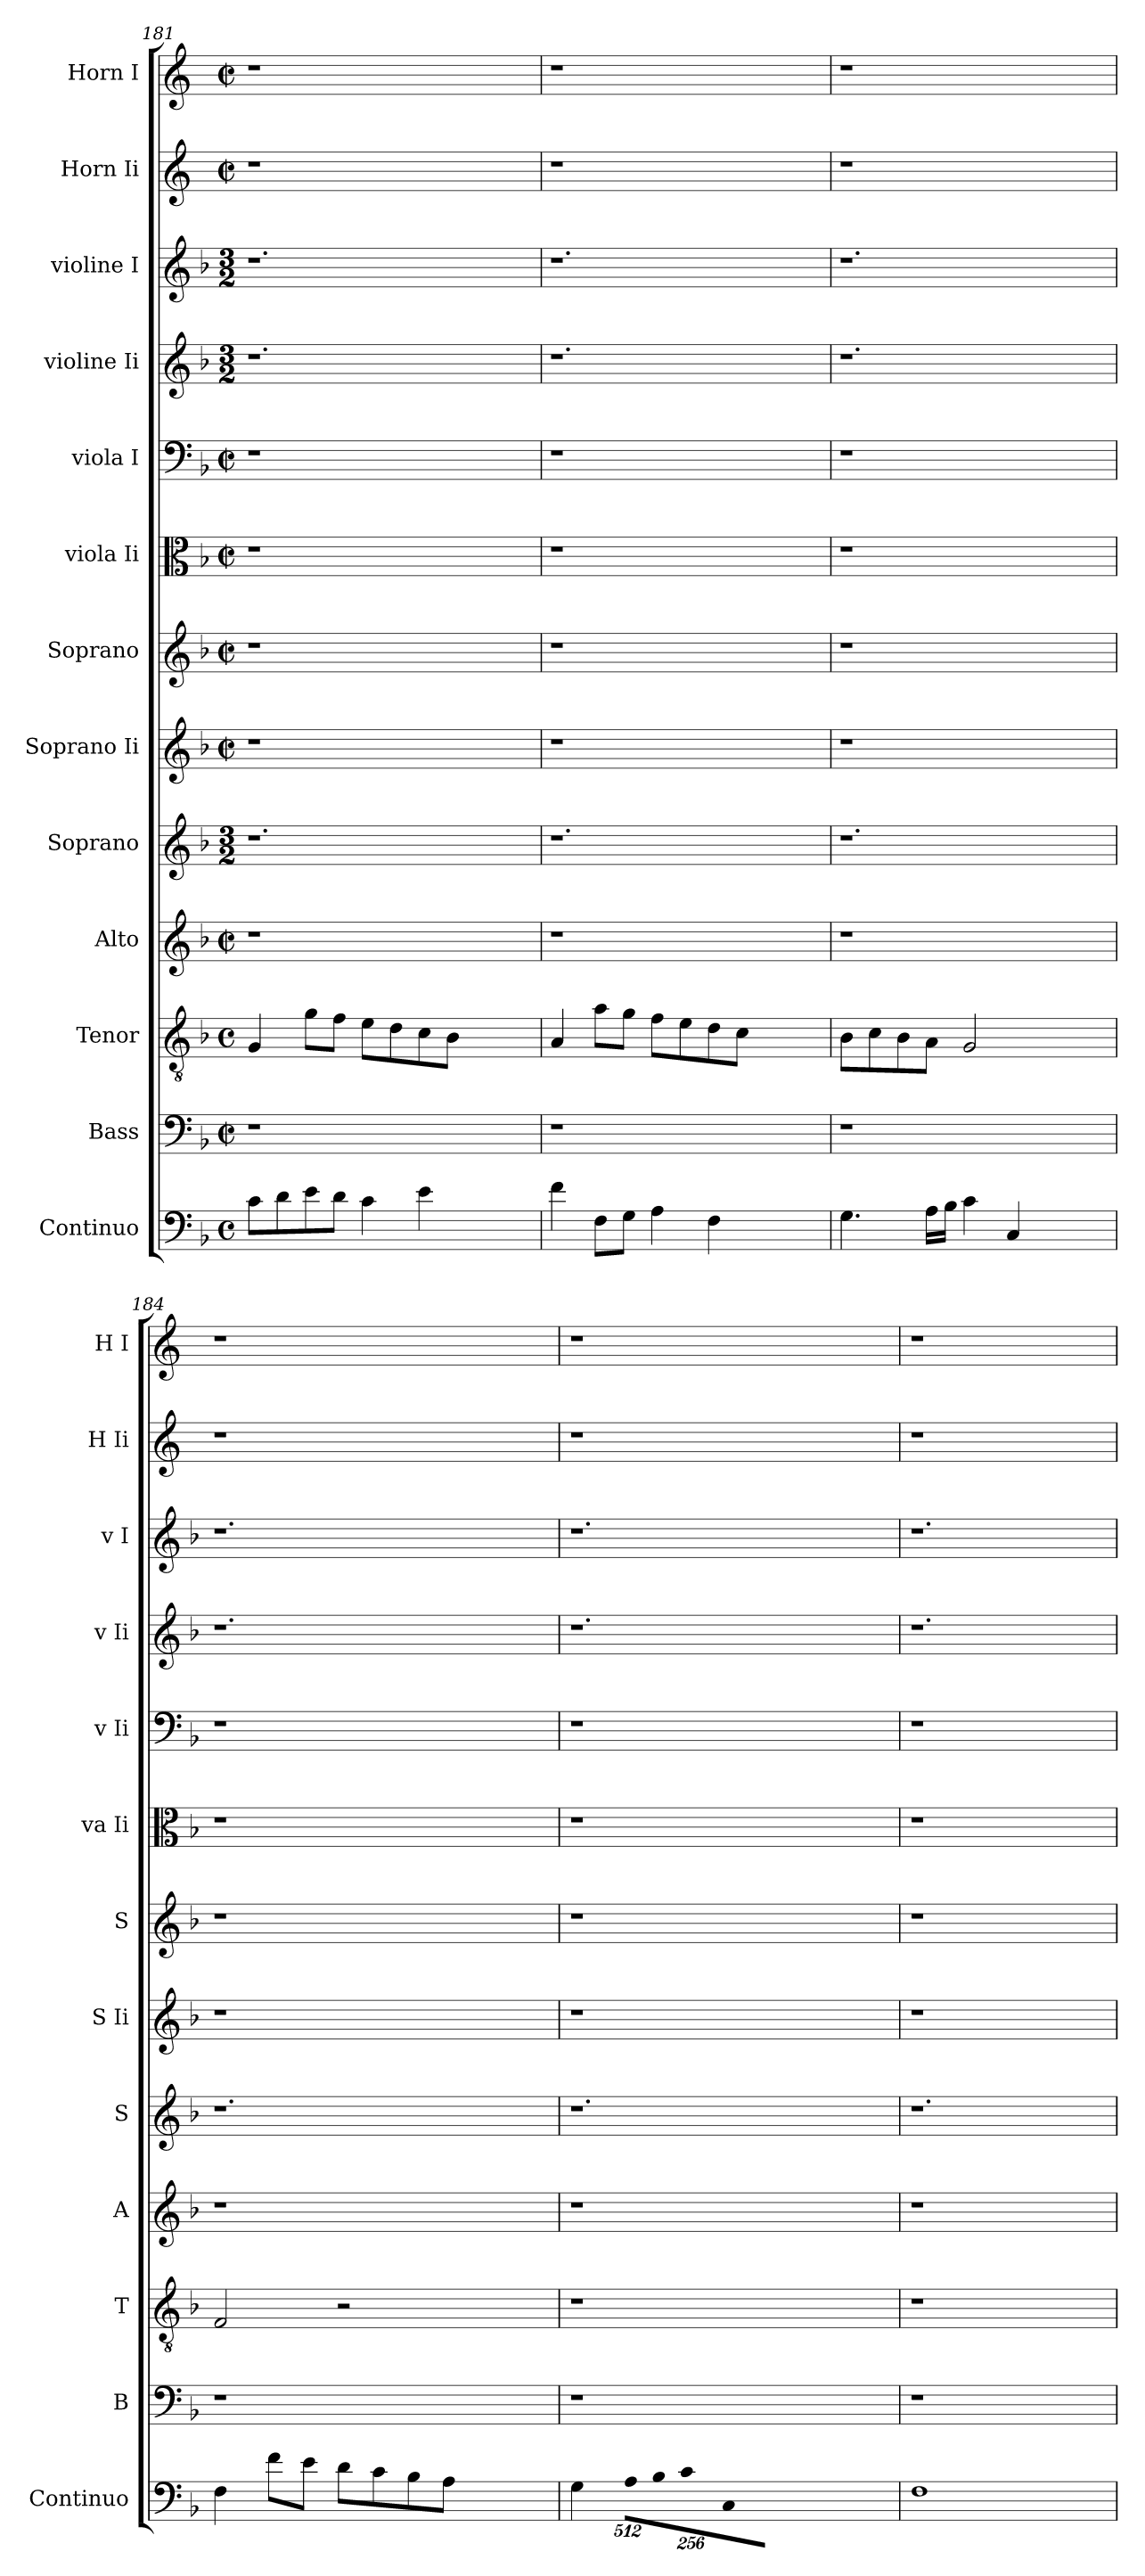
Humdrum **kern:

**kern	**kern	**kern	**kern	**kern	**kern	**kern	**kern	**kern	**kern	**kern	**kern	**kern
*part13	*part12	*part11	*part10	*part9	*part8	*part7	*part6	*part5	*part4	*part3	*part2	*part1
*staff13	*staff12	*staff11	*staff10	*staff9	*staff8	*staff7	*staff6	*staff5	*staff4	*staff3	*staff2	*staff1
*I"Continuo	*I"Bass	*I"Tenor	*I"Alto	*I"Soprano	*I"Soprano Ii	*I"Soprano	*I"viola Ii	*I"viola I	*I"violine Ii	*I"violine I	*I"Horn Ii	*I"Horn I
*I'Continuo	*I'B	*I'T	*I'A	*I'S	*I'S Ii	*I'S	*I'va Ii	*I'v Ii	*I'v Ii	*I'v I	*I'H Ii	*I'H I
!!LO:LB:g=z
*clefF4	*clefF4	*clefGv2	*clefG2	*clefG2	*clefG2	*clefG2	*clefC3	*clefF4	*clefG2	*clefG2	*clefG2	*clefG2
*	*	*	*	*	*	*	*	*	*	*	*ITrd-3c-5	*ITrd-3c-5
*k[b-]	*k[b-]	*k[b-]	*k[b-]	*k[b-]	*k[b-]	*k[b-]	*k[b-]	*k[b-]	*k[b-]	*k[b-]	*k[b-]	*k[b-]
*F:	*F:	*F:	*F:	*F:	*F:	*F:	*F:	*F:	*F:	*F:	*F:	*F:
*M4/4	*M2/2	*M4/4	*M2/2	*M3/2	*M2/2	*M2/2	*M2/2	*M2/2	*M3/2	*M3/2	*M2/2	*M2/2
*met(c)	*met(c|)	*met(c)	*met(c|)	*	*met(c|)	*met(c|)	*met(c|)	*met(c|)	*	*	*met(c|)	*met(c|)
=181	=181	=181	=181	=181	=181	=181	=181	=181	=181	=181	=181	=181
8c\L	1r	4G/	1r	1.r	1r	1r	1r	1r	1.r	1.r	1r	1r
8d\	.	.	.	.	.	.	.	.	.	.	.	.
8e>\	.	8g\L	.	.	.	.	.	.	.	.	.	.
8d\J	.	8f\J	.	.	.	.	.	.	.	.	.	.
4c\	.	8e\L	.	.	.	.	.	.	.	.	.	.
.	.	8d\	.	.	.	.	.	.	.	.	.	.
4e>\	.	8c\	.	.	.	.	.	.	.	.	.	.
.	.	8B-\J	.	.	.	.	.	.	.	.	.	.
2ryy	2ryy	2ryy	2ryy	.	2ryy	2ryy	2ryy	2ryy	.	.	2ryy	2ryy
=182	=182	=182	=182	=182	=182	=182	=182	=182	=182	=182	=182	=182
4f\	1r	4A/	1r	1.r	1r	1r	1r	1r	1.r	1.r	1r	1r
8F\L	.	8a\L	.	.	.	.	.	.	.	.	.	.
8G\J	.	8g\J	.	.	.	.	.	.	.	.	.	.
4A>\	.	8f\L	.	.	.	.	.	.	.	.	.	.
.	.	8e\	.	.	.	.	.	.	.	.	.	.
4F>\	.	8d\	.	.	.	.	.	.	.	.	.	.
.	.	8c\J	.	.	.	.	.	.	.	.	.	.
2ryy	2ryy	2ryy	2ryy	.	2ryy	2ryy	2ryy	2ryy	.	.	2ryy	2ryy
=183	=183	=183	=183	=183	=183	=183	=183	=183	=183	=183	=183	=183
4.G\	1r	8B-\L	1r	1.r	1r	1r	1r	1r	1.r	1.r	1r	1r
.	.	8c\	.	.	.	.	.	.	.	.	.	.
.	.	8B-\	.	.	.	.	.	.	.	.	.	.
16A\LL	.	8A\J	.	.	.	.	.	.	.	.	.	.
16B-\JJ	.	.	.	.	.	.	.	.	.	.	.	.
4c>\	.	2G/	.	.	.	.	.	.	.	.	.	.
4C</	.	.	.	.	.	.	.	.	.	.	.	.
2ryy	2ryy	2ryy	2ryy	.	2ryy	2ryy	2ryy	2ryy	.	.	2ryy	2ryy
=184	=184	=184	=184	=184	=184	=184	=184	=184	=184	=184	=184	=184
4F\	1r	2F/	1r	1.r	1r	1r	1r	1r	1.r	1.r	1r	1r
8f\L	.	.	.	.	.	.	.	.	.	.	.	.
8e\J	.	.	.	.	.	.	.	.	.	.	.	.
8d\L	.	2r	.	.	.	.	.	.	.	.	.	.
8c\	.	.	.	.	.	.	.	.	.	.	.	.
8B-\	.	.	.	.	.	.	.	.	.	.	.	.
8A\J	.	.	.	.	.	.	.	.	.	.	.	.
2ryy	2ryy	2ryy	2ryy	.	2ryy	2ryy	2ryy	2ryy	.	.	2ryy	2ryy
=185	=185	=185	=185	=185	=185	=185	=185	=185	=185	=185	=185	=185
4G\	1r	1r	1r	1.r	1r	1r	1r	1r	1.r	1.r	1r	1r
*Xbrackettup	*	*	*	*	*	*	*	*	*	*	*	*
!LO:N:vis=8	!	!	!	!	!	!	!	!	!	!	!	!
4096%341A\L	.	.	.	.	.	.	.	.	.	.	.	.
!LO:N:vis=8	!	!	!	!	!	!	!	!	!	!	!	!
2048%171B-\J	.	.	.	.	.	.	.	.	.	.	.	.
!LO:N:vis=4	!	!	!	!	!	!	!	!	!	!	!	!
2048%341c>\	.	.	.	.	.	.	.	.	.	.	.	.
!LO:N:vis=4	!	!	!	!	!	!	!	!	!	!	!	!
4096%683C</	.	.	.	.	.	.	.	.	.	.	.	.
2.ryy	.	.	.	.	.	.	.	.	.	.	.	.
.	2ryy	2ryy	2ryy	.	2ryy	2ryy	2ryy	2ryy	.	.	2ryy	2ryy
=186	=186	=186	=186	=186	=186	=186	=186	=186	=186	=186	=186	=186
1F	1r	1r	1r	1.r	1r	1r	1r	1r	1.r	1.r	1r	1r
2ryy	2ryy	2ryy	2ryy	.	2ryy	2ryy	2ryy	2ryy	.	.	2ryy	2ryy
=	=	=	=	=	=	=	=	=	=	=	=	=
*-	*-	*-	*-	*-	*-	*-	*-	*-	*-	*-	*-	*-
